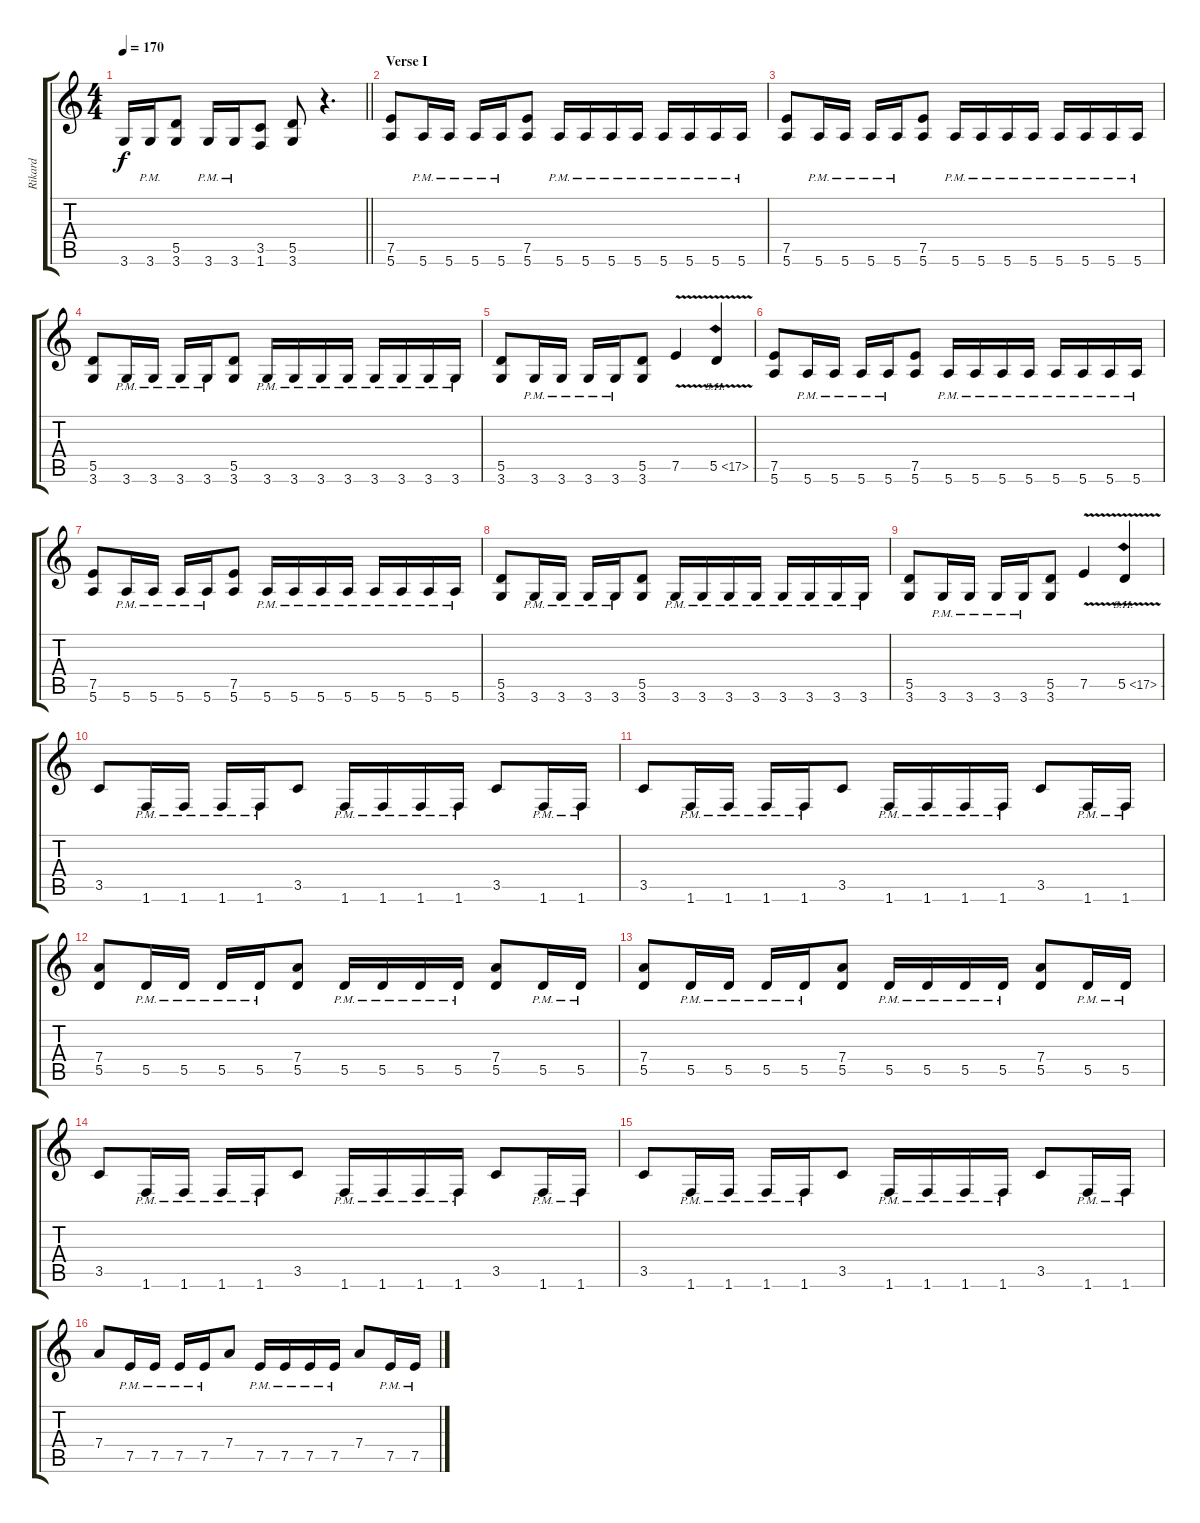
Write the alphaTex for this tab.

\track ("Rikard" "Rikard") {instrument distortionguitar}
\staff {score tabs}
\tuning (E4 B3 G3 D3 A2 E2) {hide}
\ts (4 4)
\tempo 170
\clef g2
\barLineRight lightlight
\ks c
3.6.16{dy f} 3.6{pm}.16 (5.5 3.6).8 3.6{pm}.16 3.6{pm}.16 (3.5 1.6).8 (5.5 3.6).8 r.4{d} |
\section ("" "Verse I")
(7.5 5.6).8 5.6{pm}.16 5.6{pm}.16 5.6{pm}.16 5.6{pm}.16 (7.5 5.6).8 5.6{pm}.16 5.6{pm}.16 5.6{pm}.16 5.6{pm}.16 5.6{pm}.16 5.6{pm}.16 5.6{pm}.16 5.6{pm}.16 |
(7.5 5.6).8 5.6{pm}.16 5.6{pm}.16 5.6{pm}.16 5.6{pm}.16 (7.5 5.6).8 5.6{pm}.16 5.6{pm}.16 5.6{pm}.16 5.6{pm}.16 5.6{pm}.16 5.6{pm}.16 5.6{pm}.16 5.6{pm}.16 |
(5.5 3.6).8 3.6{pm}.16 3.6{pm}.16 3.6{pm}.16 3.6{pm}.16 (5.5 3.6).8 3.6{pm}.16 3.6{pm}.16 3.6{pm}.16 3.6{pm}.16 3.6{pm}.16 3.6{pm}.16 3.6{pm}.16 3.6{pm}.16 |
(5.5 3.6).8 3.6{pm}.16 3.6{pm}.16 3.6{pm}.16 3.6{pm}.16 (5.5 3.6).8 7.5{v}.4 5.5{sh 12 v}.4 |
(7.5 5.6).8 5.6{pm}.16 5.6{pm}.16 5.6{pm}.16 5.6{pm}.16 (7.5 5.6).8 5.6{pm}.16 5.6{pm}.16 5.6{pm}.16 5.6{pm}.16 5.6{pm}.16 5.6{pm}.16 5.6{pm}.16 5.6{pm}.16 |
(7.5 5.6).8 5.6{pm}.16 5.6{pm}.16 5.6{pm}.16 5.6{pm}.16 (7.5 5.6).8 5.6{pm}.16 5.6{pm}.16 5.6{pm}.16 5.6{pm}.16 5.6{pm}.16 5.6{pm}.16 5.6{pm}.16 5.6{pm}.16 |
(5.5 3.6).8 3.6{pm}.16 3.6{pm}.16 3.6{pm}.16 3.6{pm}.16 (5.5 3.6).8 3.6{pm}.16 3.6{pm}.16 3.6{pm}.16 3.6{pm}.16 3.6{pm}.16 3.6{pm}.16 3.6{pm}.16 3.6{pm}.16 |
(5.5 3.6).8 3.6{pm}.16 3.6{pm}.16 3.6{pm}.16 3.6{pm}.16 (5.5 3.6).8 7.5{v}.4 5.5{sh 12 v}.4 |
3.5.8 1.6{pm}.16 1.6{pm}.16 1.6{pm}.16 1.6{pm}.16 3.5.8 1.6{pm}.16 1.6{pm}.16 1.6{pm}.16 1.6{pm}.16 3.5.8 1.6{pm}.16 1.6{pm}.16 |
3.5.8 1.6{pm}.16 1.6{pm}.16 1.6{pm}.16 1.6{pm}.16 3.5.8 1.6{pm}.16 1.6{pm}.16 1.6{pm}.16 1.6{pm}.16 3.5.8 1.6{pm}.16 1.6{pm}.16 |
(7.4 5.5).8 5.5{pm}.16 5.5{pm}.16 5.5{pm}.16 5.5{pm}.16 (7.4 5.5).8 5.5{pm}.16 5.5{pm}.16 5.5{pm}.16 5.5{pm}.16 (7.4 5.5).8 5.5{pm}.16 5.5{pm}.16 |
(7.4 5.5).8 5.5{pm}.16 5.5{pm}.16 5.5{pm}.16 5.5{pm}.16 (7.4 5.5).8 5.5{pm}.16 5.5{pm}.16 5.5{pm}.16 5.5{pm}.16 (7.4 5.5).8 5.5{pm}.16 5.5{pm}.16 |
3.5.8 1.6{pm}.16 1.6{pm}.16 1.6{pm}.16 1.6{pm}.16 3.5.8 1.6{pm}.16 1.6{pm}.16 1.6{pm}.16 1.6{pm}.16 3.5.8 1.6{pm}.16 1.6{pm}.16 |
3.5.8 1.6{pm}.16 1.6{pm}.16 1.6{pm}.16 1.6{pm}.16 3.5.8 1.6{pm}.16 1.6{pm}.16 1.6{pm}.16 1.6{pm}.16 3.5.8 1.6{pm}.16 1.6{pm}.16 |
7.4.8 7.5{pm}.16 7.5{pm}.16 7.5{pm}.16 7.5{pm}.16 7.4.8 7.5{pm}.16 7.5{pm}.16 7.5{pm}.16 7.5{pm}.16 7.4.8 7.5{pm}.16 7.5{pm}.16
